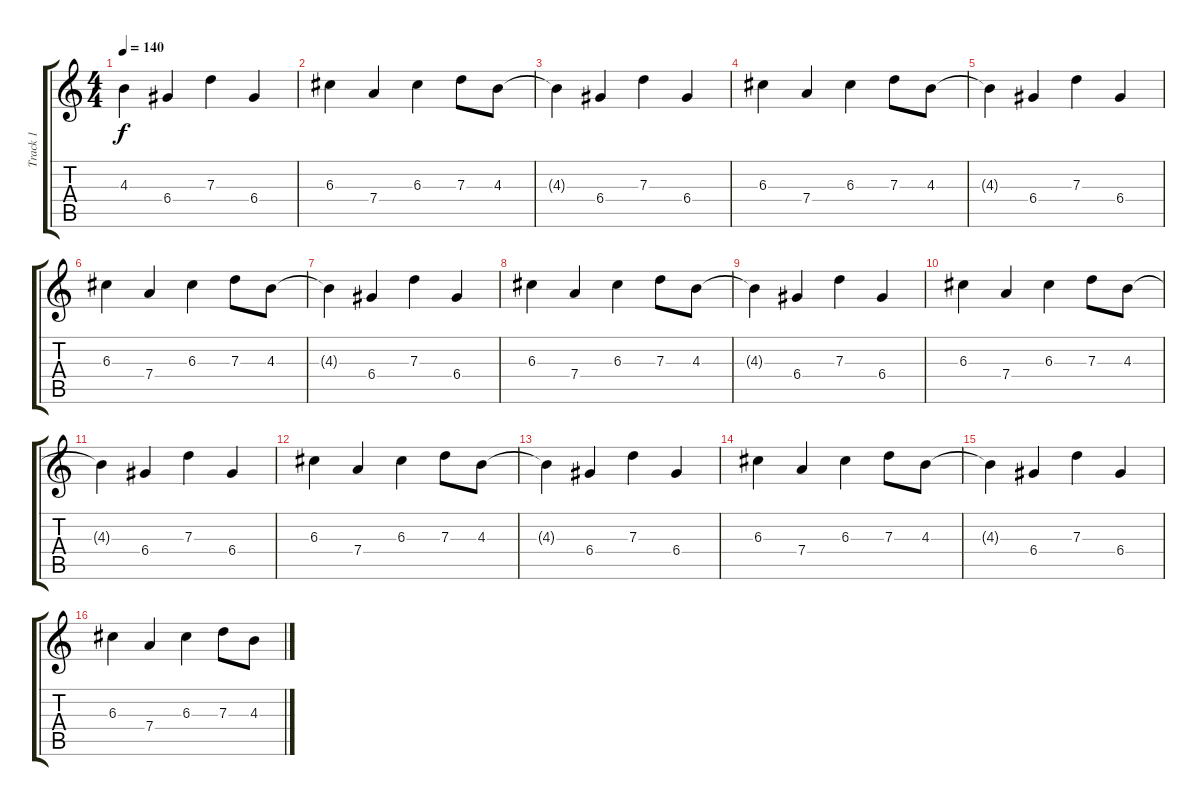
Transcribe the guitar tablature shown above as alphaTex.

\track ("Track 1" "Track 1") {instrument electricguitarjazz}
\staff {score tabs}
\tuning (E4 B3 G3 D3 A2 E2) {hide}
\ts (4 4)
\tempo 140
\clef g2
\ks c
4.3{t}.4{dy f} 6.4.4 7.3.4 6.4.4 |
6.3.4 7.4.4 6.3.4 7.3.8 4.3.8 |
4.3{t}.4 6.4.4 7.3.4 6.4.4 |
6.3.4 7.4.4 6.3.4 7.3.8 4.3.8 |
4.3{t}.4 6.4.4 7.3.4 6.4.4 |
6.3.4 7.4.4 6.3.4 7.3.8 4.3.8 |
4.3{t}.4 6.4.4 7.3.4 6.4.4 |
6.3.4 7.4.4 6.3.4 7.3.8 4.3.8 |
4.3{t}.4 6.4.4 7.3.4 6.4.4 |
6.3.4 7.4.4 6.3.4 7.3.8 4.3.8 |
4.3{t}.4 6.4.4 7.3.4 6.4.4 |
6.3.4 7.4.4 6.3.4 7.3.8 4.3.8 |
4.3{t}.4 6.4.4 7.3.4 6.4.4 |
6.3.4 7.4.4 6.3.4 7.3.8 4.3.8 |
4.3{t}.4 6.4.4 7.3.4 6.4.4 |
6.3.4 7.4.4 6.3.4 7.3.8 4.3.8
